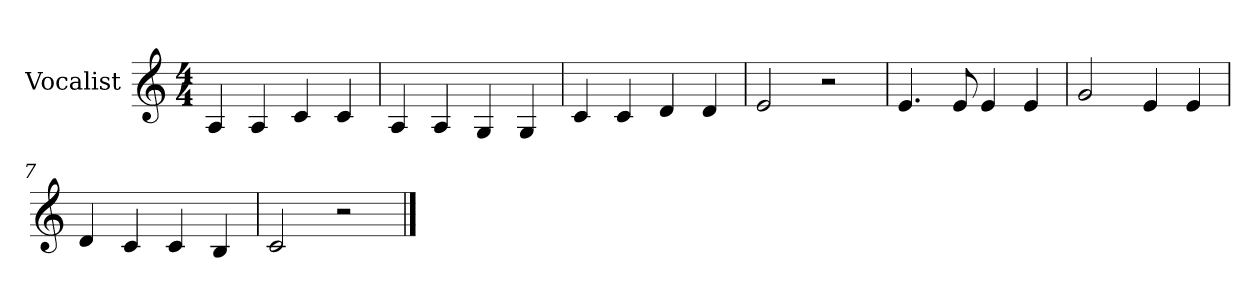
**kern
*part1
*staff1
*I"Vocalist
*k[]
*C:
*M4/4
=1
4A
4A
4c
4c
=2
4A
4A
4G
4G
=3
4c
4c
4d
4d
=4
2e
2r
=5
4.e
8e
4e
4e
=6
2g
4e
4e
=7
4d
4c
4c
4B
=8
2c
2r
==
*-
